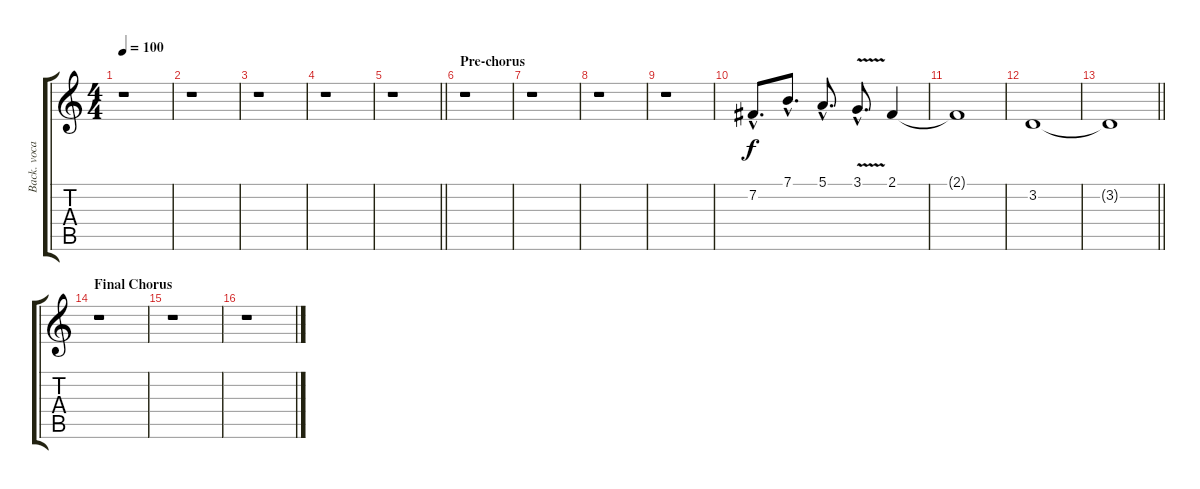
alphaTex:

\track ("Back. vocals (right)" "Back. voca") {instrument synthvoice}
\staff {score tabs}
\tuning (E4 B3 G3 D3 A2 E2) {hide}
\ts (4 4)
\tempo 100
\clef g2
\ks c
r.1{dy f} |
r.1 |
r.1 |
r.1 |
\barLineRight lightlight
r.1 |
\section ("" "Pre-chorus")
r.1 |
r.1 |
r.1 |
r.1 |
7.2{hac}.8{d volume 12} 7.1{hac}.8{d} 5.1{hac}.8{d} 3.1{v hac}.8{d} 2.1.4 |
2.1{t}.1 |
3.2.1 |
\barLineRight lightlight
3.2{t}.1 |
\section ("" "Final Chorus")
r.1 |
r.1 |
r.1
